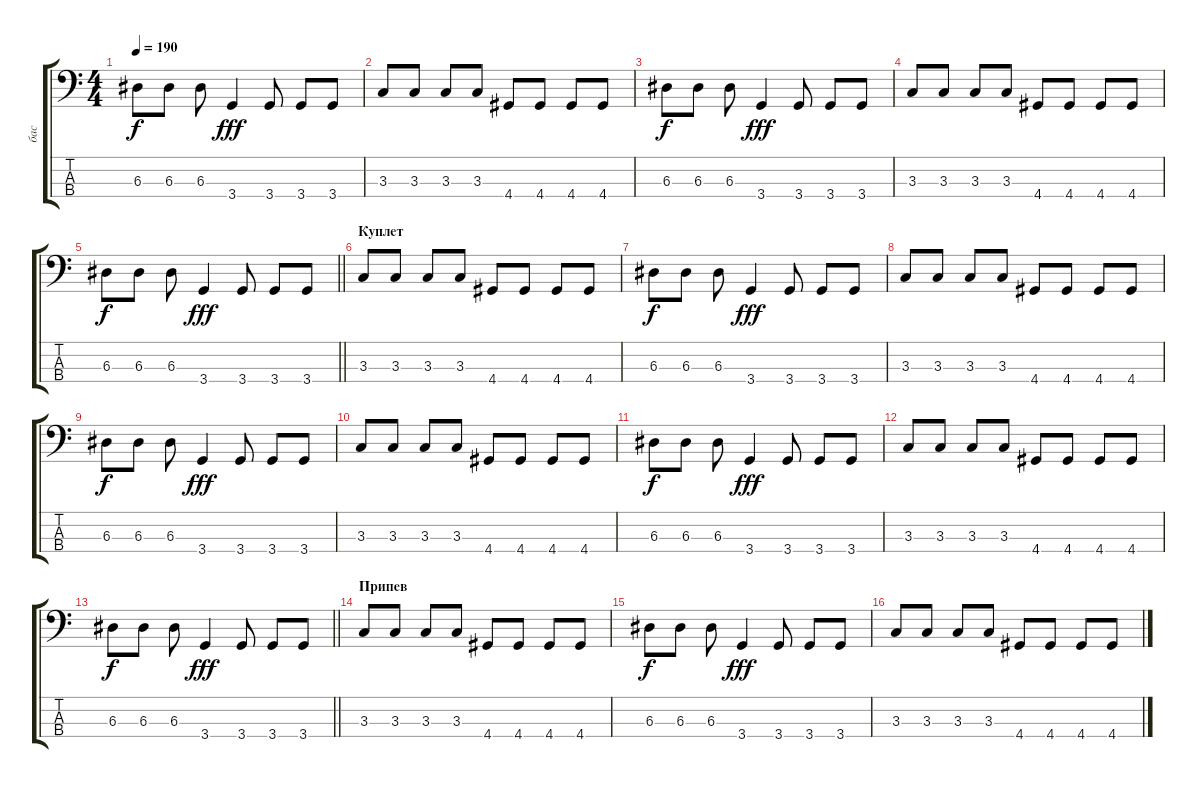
\track ("бас" "бас") {instrument electricbassfinger}
\staff {score tabs}
\tuning (G2 D2 A1 E1) {hide}
\ts (4 4)
\tempo 190
\clef f4
\ks c
6.3.8{dy f} 6.3.8 6.3.8 3.4.4{dy fff} 3.4.8 3.4.8 3.4.8 |
3.3.8 3.3.8 3.3.8 3.3.8 4.4.8 4.4.8 4.4.8 4.4.8 |
6.3.8{dy f} 6.3.8 6.3.8 3.4.4{dy fff} 3.4.8 3.4.8 3.4.8 |
3.3.8 3.3.8 3.3.8 3.3.8 4.4.8 4.4.8 4.4.8 4.4.8 |
\barLineRight lightlight
6.3.8{dy f} 6.3.8 6.3.8 3.4.4{dy fff} 3.4.8 3.4.8 3.4.8 |
\section ("" "Куплет")
3.3.8 3.3.8 3.3.8 3.3.8 4.4.8 4.4.8 4.4.8 4.4.8 |
6.3.8{dy f} 6.3.8 6.3.8 3.4.4{dy fff} 3.4.8 3.4.8 3.4.8 |
3.3.8 3.3.8 3.3.8 3.3.8 4.4.8 4.4.8 4.4.8 4.4.8 |
6.3.8{dy f} 6.3.8 6.3.8 3.4.4{dy fff} 3.4.8 3.4.8 3.4.8 |
3.3.8 3.3.8 3.3.8 3.3.8 4.4.8 4.4.8 4.4.8 4.4.8 |
6.3.8{dy f} 6.3.8 6.3.8 3.4.4{dy fff} 3.4.8 3.4.8 3.4.8 |
3.3.8 3.3.8 3.3.8 3.3.8 4.4.8 4.4.8 4.4.8 4.4.8 |
\barLineRight lightlight
6.3.8{dy f} 6.3.8 6.3.8 3.4.4{dy fff} 3.4.8 3.4.8 3.4.8 |
\section ("" "Припев")
3.3.8 3.3.8 3.3.8 3.3.8 4.4.8 4.4.8 4.4.8 4.4.8 |
6.3.8{dy f} 6.3.8 6.3.8 3.4.4{dy fff} 3.4.8 3.4.8 3.4.8 |
3.3.8 3.3.8 3.3.8 3.3.8 4.4.8 4.4.8 4.4.8 4.4.8
